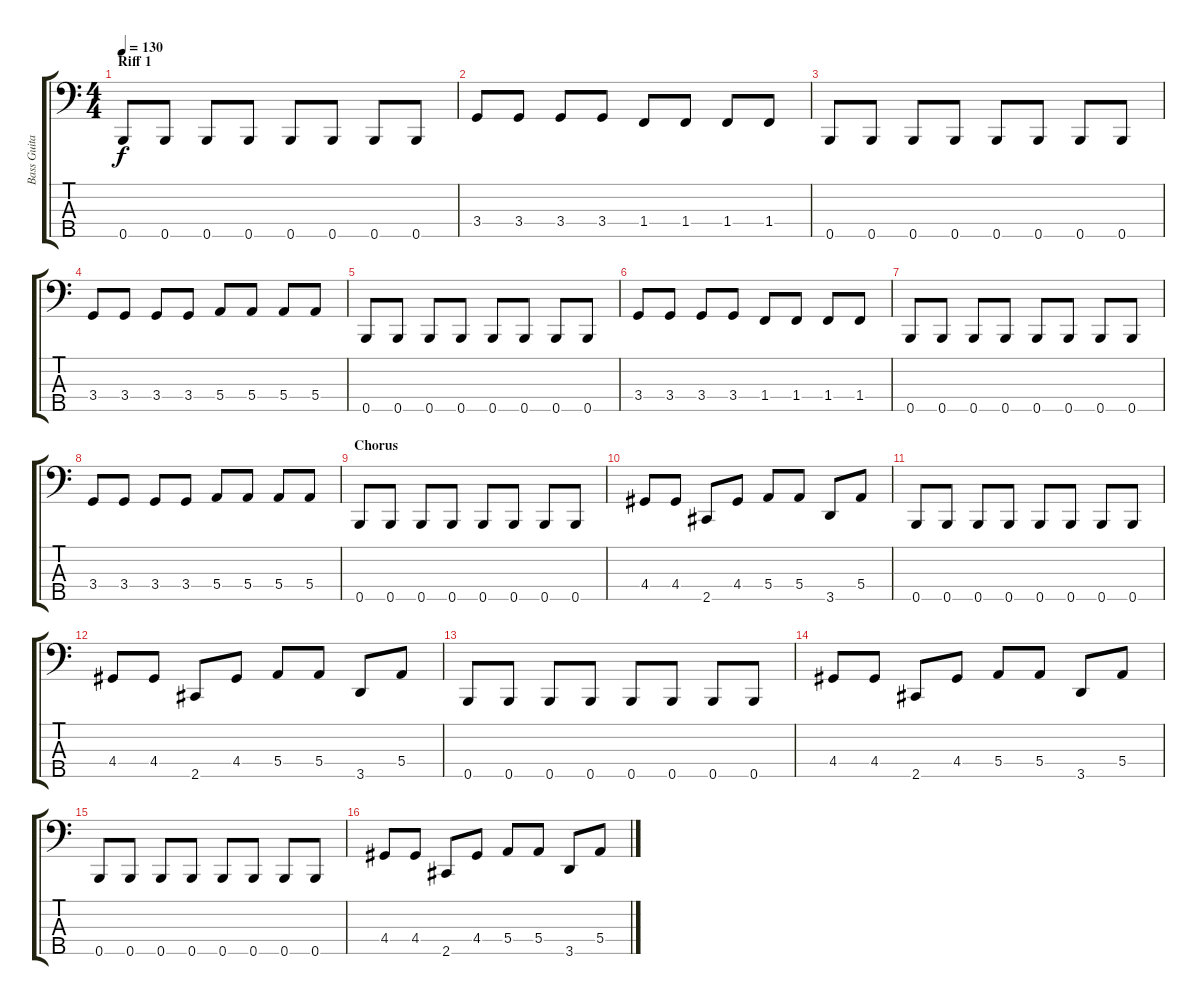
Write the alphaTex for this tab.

\track ("Bass Guitar" "Bass Guita") {instrument electricbasspick}
\staff {score tabs}
\tuning (G2 D2 A1 E1 B0) {hide}
\ts (4 4)
\section ("" "Riff 1")
\tempo 130
\clef f4
\ks c
0.5.8{dy f} 0.5.8 0.5.8 0.5.8 0.5.8 0.5.8 0.5.8 0.5.8 |
3.4.8 3.4.8 3.4.8 3.4.8 1.4.8 1.4.8 1.4.8 1.4.8 |
0.5.8 0.5.8 0.5.8 0.5.8 0.5.8 0.5.8 0.5.8 0.5.8 |
3.4.8 3.4.8 3.4.8 3.4.8 5.4.8 5.4.8 5.4.8 5.4.8 |
0.5.8 0.5.8 0.5.8 0.5.8 0.5.8 0.5.8 0.5.8 0.5.8 |
3.4.8 3.4.8 3.4.8 3.4.8 1.4.8 1.4.8 1.4.8 1.4.8 |
0.5.8 0.5.8 0.5.8 0.5.8 0.5.8 0.5.8 0.5.8 0.5.8 |
3.4.8 3.4.8 3.4.8 3.4.8 5.4.8 5.4.8 5.4.8 5.4.8 |
\section ("" "Chorus")
0.5.8 0.5.8 0.5.8 0.5.8 0.5.8 0.5.8 0.5.8 0.5.8 |
4.4.8 4.4.8 2.5.8 4.4.8 5.4.8 5.4.8 3.5.8 5.4.8 |
0.5.8 0.5.8 0.5.8 0.5.8 0.5.8 0.5.8 0.5.8 0.5.8 |
4.4.8 4.4.8 2.5.8 4.4.8 5.4.8 5.4.8 3.5.8 5.4.8 |
0.5.8 0.5.8 0.5.8 0.5.8 0.5.8 0.5.8 0.5.8 0.5.8 |
4.4.8 4.4.8 2.5.8 4.4.8 5.4.8 5.4.8 3.5.8 5.4.8 |
0.5.8 0.5.8 0.5.8 0.5.8 0.5.8 0.5.8 0.5.8 0.5.8 |
4.4.8 4.4.8 2.5.8 4.4.8 5.4.8 5.4.8 3.5.8 5.4.8
